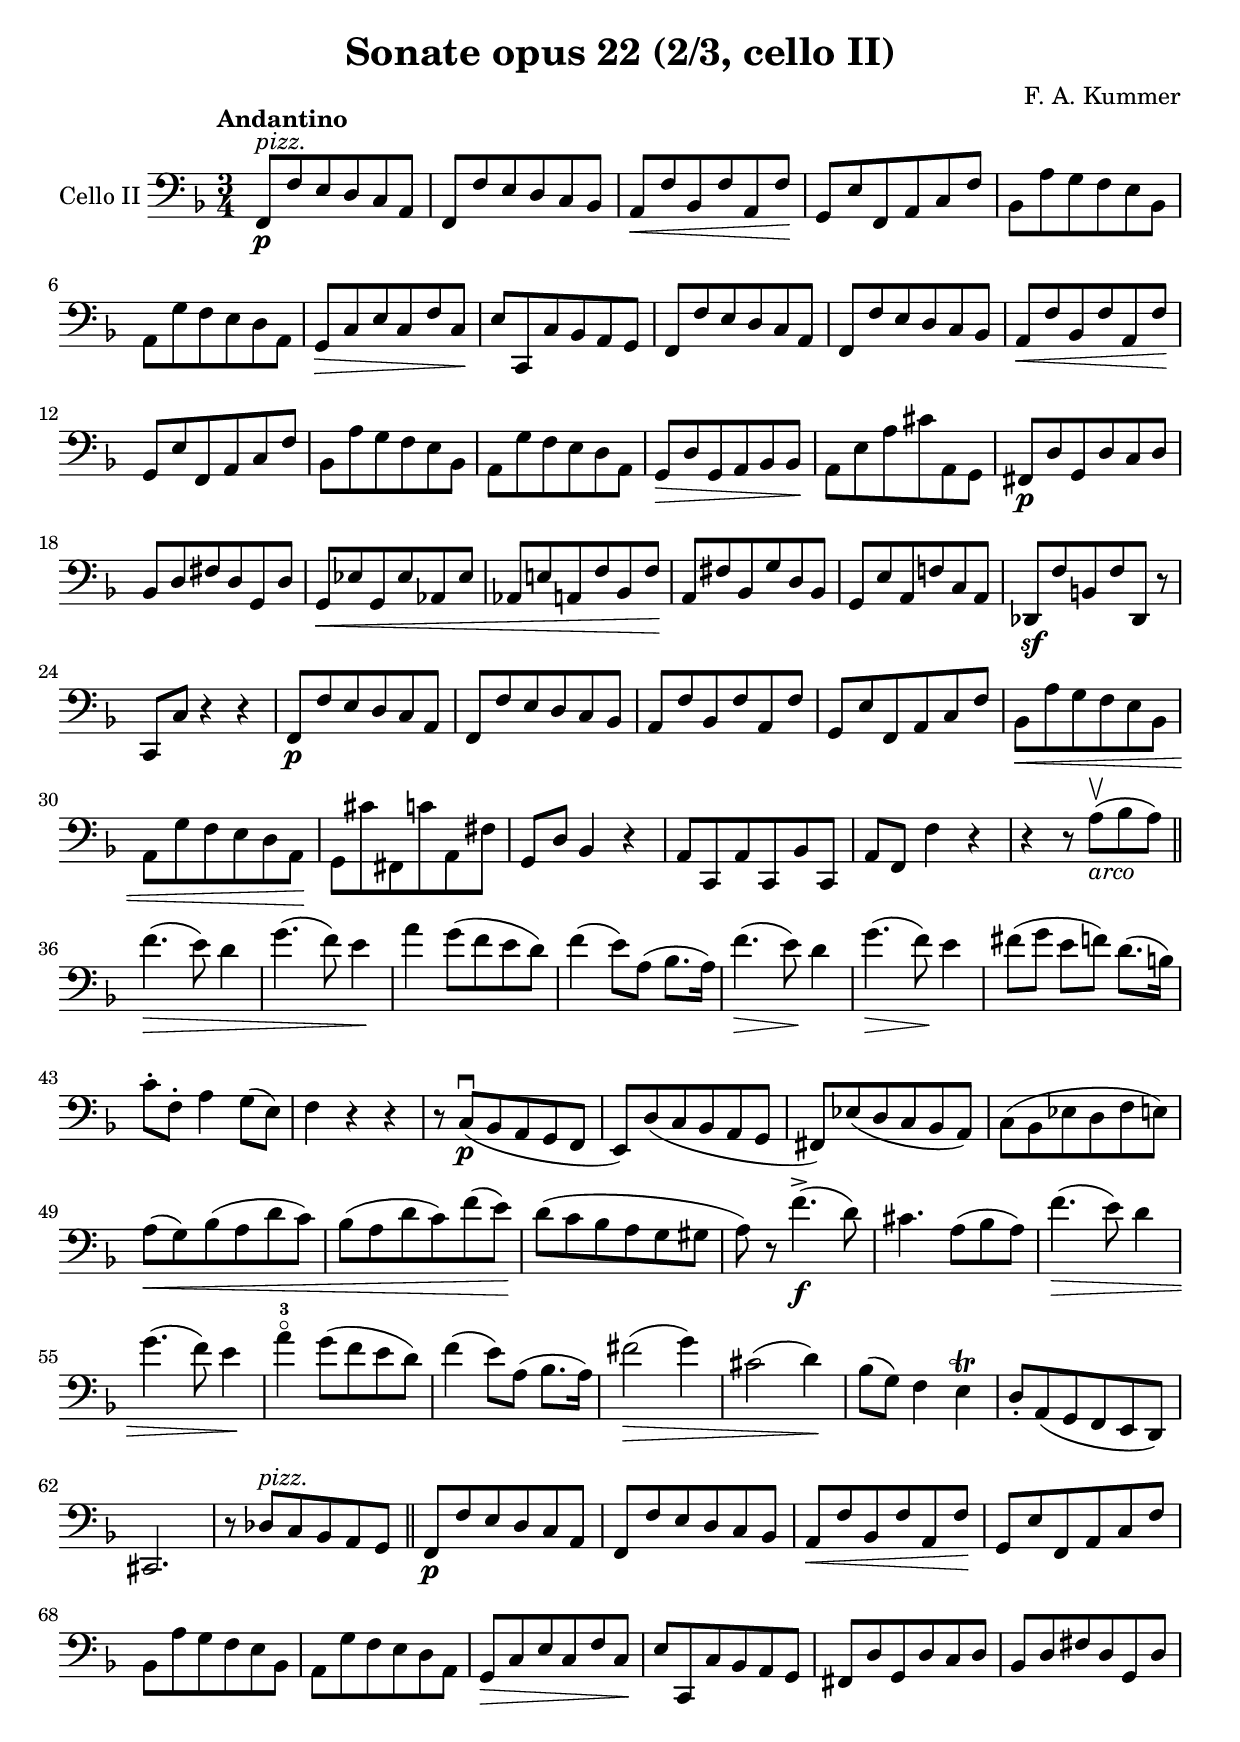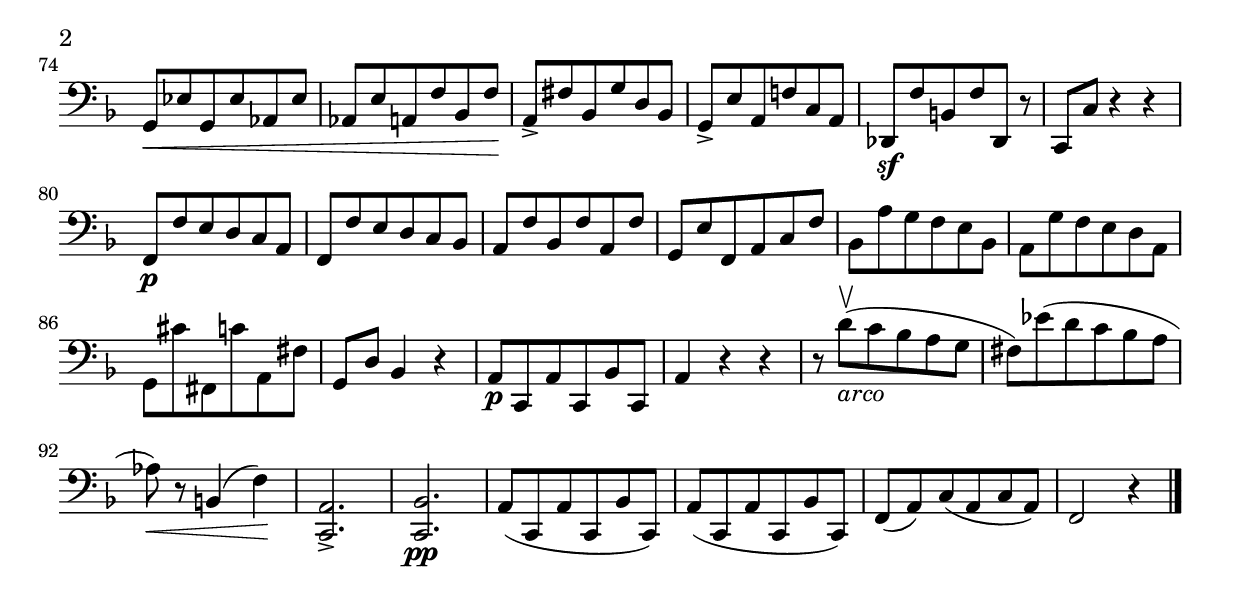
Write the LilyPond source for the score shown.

#(set-global-staff-size 21)

\version "2.18.2"

\header {
  title    = "Sonate opus 22 (2/3, cello II)"
  composer = "F. A. Kummer"
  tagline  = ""
}

\language "italiano"

allonger = \markup {
  \center-column {
    \combine
    \draw-line #'(-4 . 0)
    \arrow-head #X #RIGHT ##f
  }
}

allongercourt = \markup {
  \center-column {
    \combine
    \draw-line #'(-2 . 0)
    \arrow-head #X #RIGHT ##f
  }
}

retenir = \markup {
  \center-column {
    \concat {
      \arrow-head #X #LEFT ##f
      \hspace #-1
      \draw-line #'(-4 . 0)
    }
  }
}

retenirAppuyer = \markup {
  \center-column {
    \concat {
      \arrow-head #X #LEFT ##f
      \hspace #-1
      \override #'(thickness . 3)
      \draw-line #'(-4 . 0)
    }
  }
}

extup = \markup {
  \center-column {
    \arrow-head #Y #UP ##t
  }
}

extdown = \markup {
  \center-column {
    \arrow-head #Y #DOWN ##t
  }
}

extover = \markup {
  \center-column {
    \beam #0.75 #0 #0.75
  }
}

\score {
  \new Staff
  \with {instrumentName = #"Cello II"}
  {
    \override Hairpin.to-barline = ##f
    \tempo Andantino
    \time 3/4
    \key fa \major
    \clef bass
    fa,8\p^\markup{\italic pizz.} fa8 mi8 re8 do8 la,8                 % 1
    fa,8 fa8 mi8 re8 do8 sib,8                                         % 2
    la,8\< fa8 sib,8 fa8 la,8 fa8\!                                    % 3
    sol,8 mi8 fa,8 la,8 do8 fa8                                        % 4
    sib,8 la8 sol8 fa8 mi8 sib,8                                       % 5
    la,8 sol8 fa8 mi8 re8 la,8                                         % 6
    sol,8\> do8 mi8 do8 fa8 do8\!                                      % 7
    mi8 do,8 do8 sib,8 la,8 sol,8                                      % 8
    fa,8 fa8 mi8 re8 do8 la,8                                          % 9
    fa,8 fa8 mi8 re8 do8 sib,8                                         % 10
    la,8\< fa8 sib,8 fa8 la,8 fa8\!                                    % 11
    sol,8 mi8 fa,8 la,8 do8 fa8                                        % 12
    sib,8 la8 sol8 fa8 mi8 sib,8                                       % 13
    la,8 sol8 fa8 mi8 re8 la,8                                         % 14
    sol,8\> re8 sol,8 la,8 sib,8 sib,8\!                               % 15
    la,8 mi8 la8 dod'8 la,8 sol,8                                      % 16
    fad,8\p re8 sol,8 re8 do8 re8                                      % 17
    sib,8 re8 fad8 re8 sol,8 re8                                       % 18
    sol,8\< mib8 sol,8 mib8 lab,8 mib8                                 % 19
    lab,8 mi!8 la,!8 fa8 sib,8 fa8\!                                   % 20
    la,8 fad8 sib,8 sol8 re8 sib,8                                     % 21
    sol,8 mi8 la,8 fa!8 do8 la,8                                       % 22
    reb,8\sf fa8 si,!8 fa8 reb,8 r8                                    % 23
    do,8 do8 r4 r4                                                     % 24
    fa,8\p fa8 mi8 re8 do8 la,8                                        % 25
    fa,8 fa8 mi8 re8 do8 sib,8                                         % 26
    la,8 fa8 sib,8 fa8 la,8 fa8                                        % 27
    sol,8 mi8 fa,8 la,8 do8 fa8                                        % 28
    sib,8\< la8 sol8 fa8 mi8 sib,8                                     % 29
    la,8 sol8 fa8 mi8 re8 la,8\!                                       % 30
    sol,8 dod'8 fad,8 do'8 la,8 fad8                                   % 31
    sol,8 re8 sib,4 r4                                                 % 32
    la,8 do,8 la,8 do,8 sib,8 do,8                                     % 33
    la,8 fa,8 fa4 r4                                                   % 34
    r4 r8 la8\upbow_\markup{\italic arco}(sib8 la8)                    % 35
    \bar "||"
    fa'4.\>(mi'8) re'4                                                 % 36
    sol'4.(fa'8) mi'4\!                                                % 37
    la'4 sol'8(fa'8 mi'8 re'8)                                         % 38
    fa'4(mi'8) la8(sib8. la16)                                         % 39
    fa'4.\>(mi'8)\! re'4                                               % 40
    sol'4.\>(fa'8)\! mi'4                                              % 41
    fad'8(sol'8 mi'8 fa'8) re'8.(si16)                                 % 42
    do'8-. fa8-. la4 sol8(mi8)                                         % 43
    fa4 r4 r4                                                          % 44
    r8 do8\p\downbow(sib,8 la,8 sol,8 fa,8                             % 45
    mi,8) re8(do8 sib,8 la,8 sol,8                                     % 46
    fad,8) mib8(re8 do8 sib,8 la,8)                                    % 47
    do8(sib,8 mib8 re8 fa8 mi8)                                        % 48
    la8\<(sol8) sib8(la8 re'8 do'8)                                    % 49
    sib8(la8 re'8 do'8) fa'8(mi'8)\!                                   % 50
    re'8(do'8 sib8 la8 sol8 sold8                                      % 51
    la8) r8 fa'4.\f->(re'8)                                            % 52
    dod'4. la8(sib8 la8)                                               % 53
    fa'4.\>(mi'8) re'4                                                 % 54
    sol'4.(fa'8) mi'4\!                                                % 55
    la'4-3\flageolet sol'8(fa'8 mi'8 re'8)                             % 56
    fa'4(mi'8) la8(sib8. la16)                                         % 57
    fad'2\>(sol'4)                                                     % 58
    dod'2(re'4)\!                                                      % 59
    sib8(sol8) fa4 mi4\trill                                           % 60
    re8-. la,8(sol,8 fa,8 mi,8 re,8)                                   % 61
    dod,2.                                                             % 62
    r8 reb8^\markup{\italic pizz.} do8 sib,8 la,8 sol,8                % 63
    \bar "||"
    fa,8\p fa8 mi8 re8 do8 la,8                                        % 64
    fa,8 fa8 mi8 re8 do8 sib,8                                         % 65
    la,8\<fa8 sib,8 fa8 la,8 fa8\!                                     % 66
    sol,8 mi8 fa,8 la,8 do8 fa8                                        % 67
    sib,8 la8 sol8 fa8 mi8 sib,8                                       % 68
    la,8 sol8 fa8 mi8 re8 la,8                                         % 69
    sol,8\> do8 mi8 do8 fa8 do8\!                                      % 70
    mi8 do,8 do8 sib,8 la,8 sol,8                                      % 71
    fad,8 re8 sol,8 re8 do8 re8                                        % 72
    sib,8 re8 fad8 re8 sol,8 re8                                       % 73
    sol,8\< mib8 sol,8 mib8 lab,8 mib8                                 % 74
    lab,8 mi8 la,8 fa8 sib,8 fa8\!                                     % 75
    la,8-> fad8 sib,8 sol8 re8 sib,8                                   % 76
    sol,8-> mi8 la,8 fa!8 do8 la,8                                     % 77
    reb,8\sf fa8 si,8 fa8 reb,8 r8                                     % 78
    do,8 do8 r4 r4                                                     % 79
    fa,8\p fa8 mi8 re8 do8 la,8                                        % 80
    fa,8 fa8 mi8 re8 do8 sib,8                                         % 81
    la,8 fa8 sib,8 fa8 la,8 fa8                                        % 82
    sol,8 mi8 fa,8 la,8 do8 fa8                                        % 83
    sib,8 la8 sol8 fa8 mi8 sib,8                                       % 84
    la,8 sol8 fa8 mi8 re8 la,8                                         % 85
    sol,8 dod'8 fad,8 do'8 la,8 fad8                                   % 86
    sol,8 re8 sib,4 r4                                                 % 87
    la,8\p do,8 la,8 do,8 sib,8 do,8                                   % 88
    la,4 r4 r4                                                         % 89
    r8 re'8\upbow_\markup{\italic arco}(do'8 sib8 la8 sol8             % 90
    fad8) mib'8(re'8 do'8 sib8 la8                                     % 91
    lab8)\< r8 si,4(fa4)\!                                             % 92
    <<do,2.-> la,2.>>                                                  % 93
    <<do,2.\pp sib,2.>>                                                % 94
    la,8(do,8 la,8 do,8 sib,8 do,8)                                    % 95
    la,8(do,8 la,8 do,8 sib,8 do,8)                                    % 96
    fa,8(la,8) do8(la,8 do8 la,8)                                      % 97
    fa,2 r4                                                            % 98
    \bar "|."
  }
}
